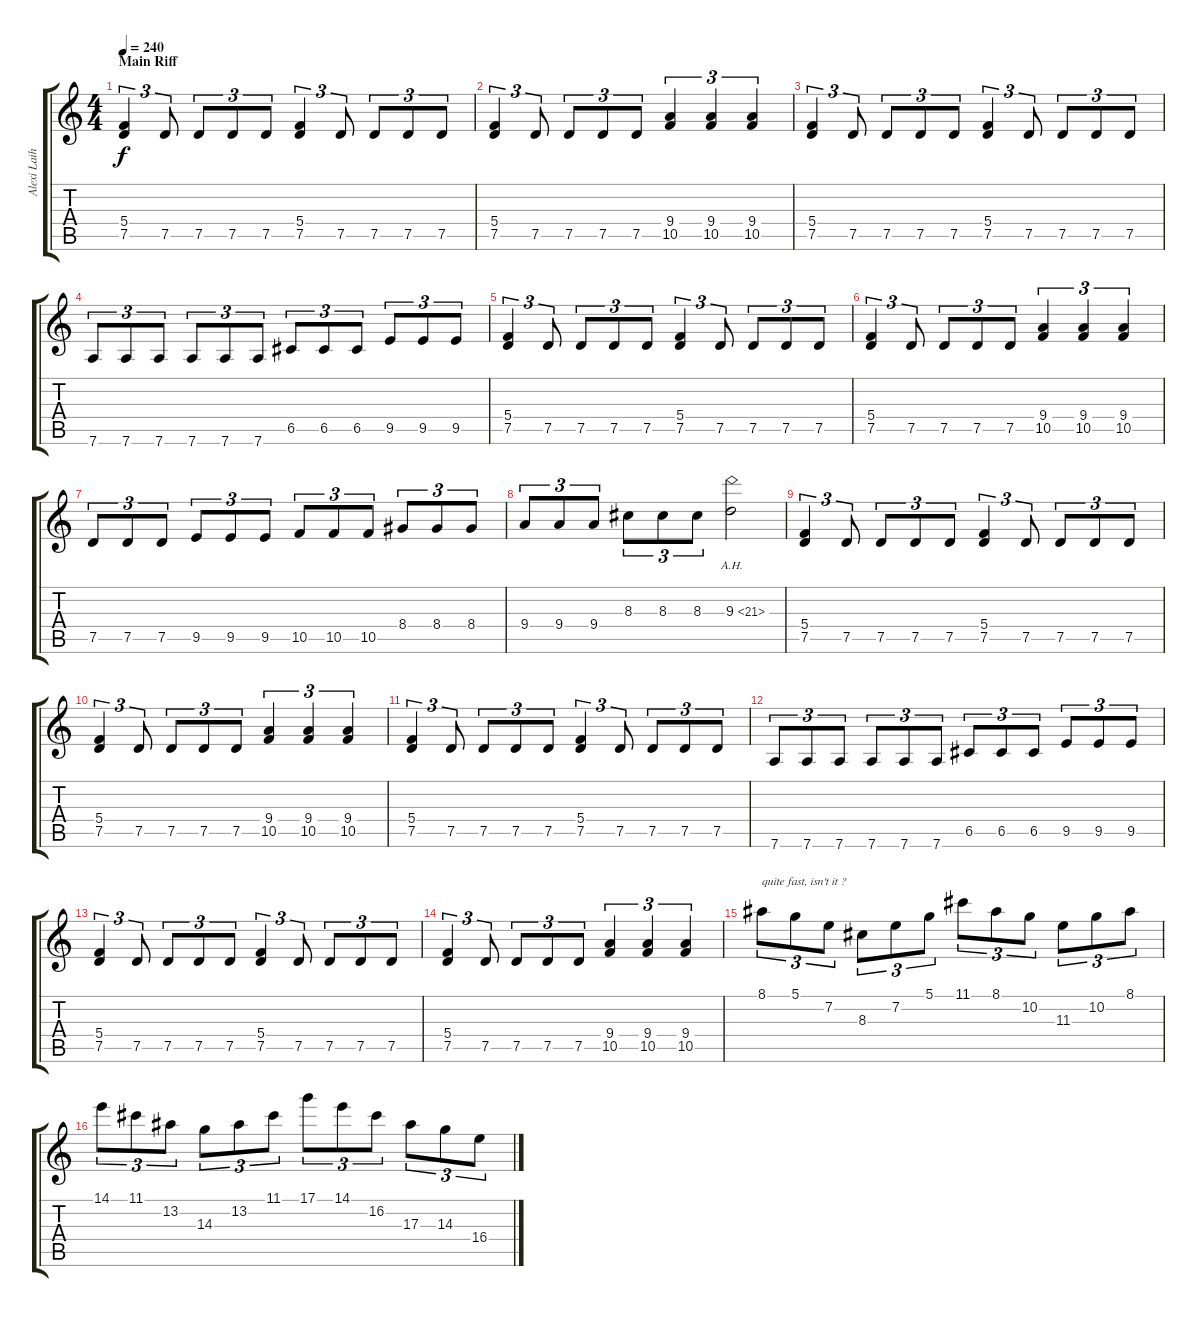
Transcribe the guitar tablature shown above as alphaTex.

\track ("Alexi Laiho" "Alexi Laih") {instrument overdrivenguitar}
\staff {score tabs}
\tuning (D4 A3 F3 C3 G2 D2) {hide}
\ts (4 4)
\section ("" "Main Riff")
\tempo 240
\clef g2
\ks c
(5.4 7.5).4{tu (3 2) dy f} 7.5.8{tu (3 2)} 7.5.8{tu (3 2)} 7.5.8{tu (3 2)} 7.5.8{tu (3 2)} (5.4 7.5).4{tu (3 2)} 7.5.8{tu (3 2)} 7.5.8{tu (3 2)} 7.5.8{tu (3 2)} 7.5.8{tu (3 2)} |
(5.4 7.5).4{tu (3 2)} 7.5.8{tu (3 2)} 7.5.8{tu (3 2)} 7.5.8{tu (3 2)} 7.5.8{tu (3 2)} (9.4 10.5).4{tu (3 2)} (9.4 10.5).4{tu (3 2)} (9.4 10.5).4{tu (3 2)} |
(5.4 7.5).4{tu (3 2)} 7.5.8{tu (3 2)} 7.5.8{tu (3 2)} 7.5.8{tu (3 2)} 7.5.8{tu (3 2)} (5.4 7.5).4{tu (3 2)} 7.5.8{tu (3 2)} 7.5.8{tu (3 2)} 7.5.8{tu (3 2)} 7.5.8{tu (3 2)} |
7.6.8{tu (3 2)} 7.6.8{tu (3 2)} 7.6.8{tu (3 2)} 7.6.8{tu (3 2)} 7.6.8{tu (3 2)} 7.6.8{tu (3 2)} 6.5.8{tu (3 2)} 6.5.8{tu (3 2)} 6.5.8{tu (3 2)} 9.5.8{tu (3 2)} 9.5.8{tu (3 2)} 9.5.8{tu (3 2)} |
(5.4 7.5).4{tu (3 2)} 7.5.8{tu (3 2)} 7.5.8{tu (3 2)} 7.5.8{tu (3 2)} 7.5.8{tu (3 2)} (5.4 7.5).4{tu (3 2)} 7.5.8{tu (3 2)} 7.5.8{tu (3 2)} 7.5.8{tu (3 2)} 7.5.8{tu (3 2)} |
(5.4 7.5).4{tu (3 2)} 7.5.8{tu (3 2)} 7.5.8{tu (3 2)} 7.5.8{tu (3 2)} 7.5.8{tu (3 2)} (9.4 10.5).4{tu (3 2)} (9.4 10.5).4{tu (3 2)} (9.4 10.5).4{tu (3 2)} |
7.5.8{tu (3 2)} 7.5.8{tu (3 2)} 7.5.8{tu (3 2)} 9.5.8{tu (3 2)} 9.5.8{tu (3 2)} 9.5.8{tu (3 2)} 10.5.8{tu (3 2)} 10.5.8{tu (3 2)} 10.5.8{tu (3 2)} 8.4.8{tu (3 2)} 8.4.8{tu (3 2)} 8.4.8{tu (3 2)} |
9.4.8{tu (3 2)} 9.4.8{tu (3 2)} 9.4.8{tu (3 2)} 8.3.8{tu (3 2)} 8.3.8{tu (3 2)} 8.3.8{tu (3 2)} 9.3{ah 12}.2 |
(5.4 7.5).4{tu (3 2)} 7.5.8{tu (3 2)} 7.5.8{tu (3 2)} 7.5.8{tu (3 2)} 7.5.8{tu (3 2)} (5.4 7.5).4{tu (3 2)} 7.5.8{tu (3 2)} 7.5.8{tu (3 2)} 7.5.8{tu (3 2)} 7.5.8{tu (3 2)} |
(5.4 7.5).4{tu (3 2)} 7.5.8{tu (3 2)} 7.5.8{tu (3 2)} 7.5.8{tu (3 2)} 7.5.8{tu (3 2)} (9.4 10.5).4{tu (3 2)} (9.4 10.5).4{tu (3 2)} (9.4 10.5).4{tu (3 2)} |
(5.4 7.5).4{tu (3 2)} 7.5.8{tu (3 2)} 7.5.8{tu (3 2)} 7.5.8{tu (3 2)} 7.5.8{tu (3 2)} (5.4 7.5).4{tu (3 2)} 7.5.8{tu (3 2)} 7.5.8{tu (3 2)} 7.5.8{tu (3 2)} 7.5.8{tu (3 2)} |
7.6.8{tu (3 2)} 7.6.8{tu (3 2)} 7.6.8{tu (3 2)} 7.6.8{tu (3 2)} 7.6.8{tu (3 2)} 7.6.8{tu (3 2)} 6.5.8{tu (3 2)} 6.5.8{tu (3 2)} 6.5.8{tu (3 2)} 9.5.8{tu (3 2)} 9.5.8{tu (3 2)} 9.5.8{tu (3 2)} |
(5.4 7.5).4{tu (3 2)} 7.5.8{tu (3 2)} 7.5.8{tu (3 2)} 7.5.8{tu (3 2)} 7.5.8{tu (3 2)} (5.4 7.5).4{tu (3 2)} 7.5.8{tu (3 2)} 7.5.8{tu (3 2)} 7.5.8{tu (3 2)} 7.5.8{tu (3 2)} |
(5.4 7.5).4{tu (3 2)} 7.5.8{tu (3 2)} 7.5.8{tu (3 2)} 7.5.8{tu (3 2)} 7.5.8{tu (3 2)} (9.4 10.5).4{tu (3 2)} (9.4 10.5).4{tu (3 2)} (9.4 10.5).4{tu (3 2)} |
8.1.8{tu (3 2) txt "quite fast, isn't it ?"} 5.1.8{tu (3 2)} 7.2.8{tu (3 2)} 8.3.8{tu (3 2)} 7.2.8{tu (3 2)} 5.1.8{tu (3 2)} 11.1.8{tu (3 2)} 8.1.8{tu (3 2)} 10.2.8{tu (3 2)} 11.3.8{tu (3 2)} 10.2.8{tu (3 2)} 8.1.8{tu (3 2)} |
14.1.8{tu (3 2)} 11.1.8{tu (3 2)} 13.2.8{tu (3 2)} 14.3.8{tu (3 2)} 13.2.8{tu (3 2)} 11.1.8{tu (3 2)} 17.1.8{tu (3 2)} 14.1.8{tu (3 2)} 16.2.8{tu (3 2)} 17.3.8{tu (3 2)} 14.3.8{tu (3 2)} 16.4.8{tu (3 2)}
